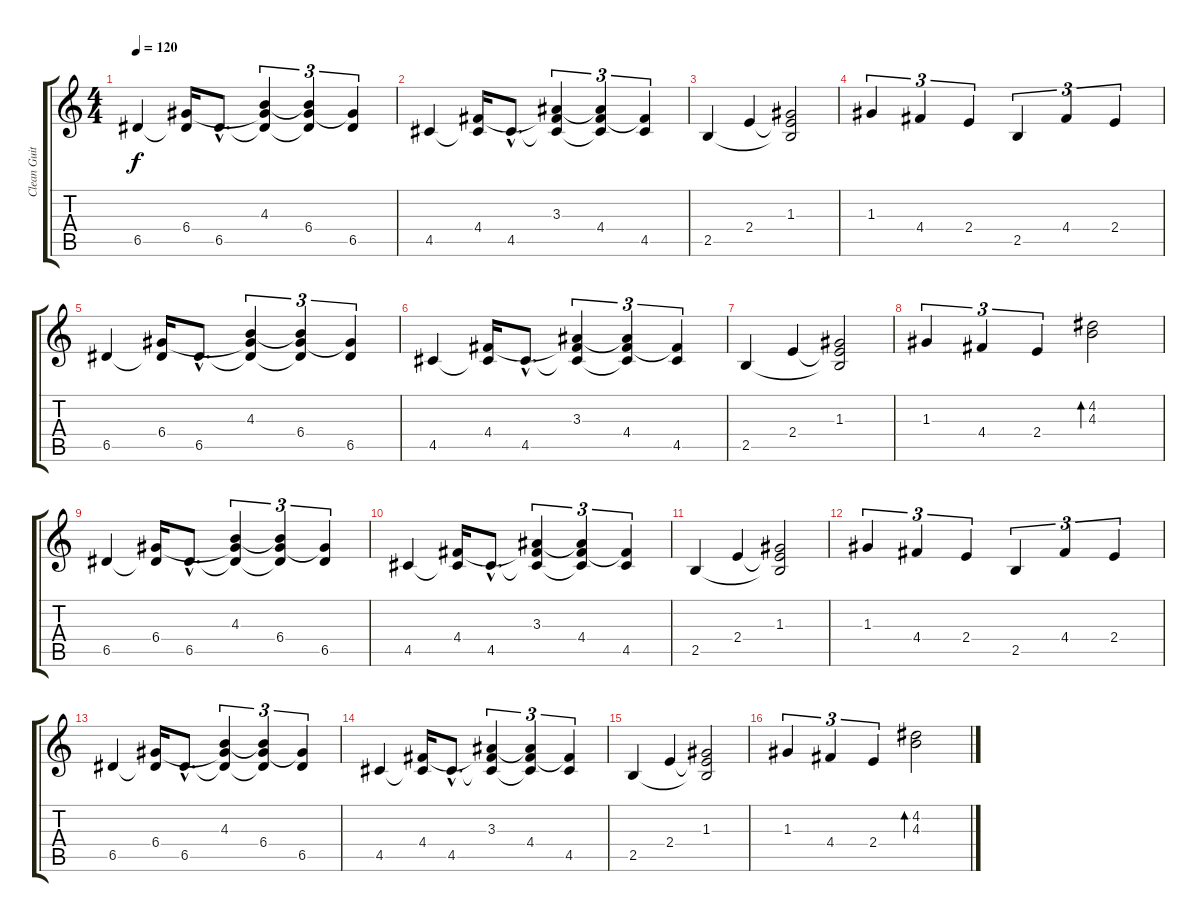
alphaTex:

\track ("Clean Guitar" "Clean Guit") {instrument electricguitarclean}
\staff {score tabs}
\tuning (E4 B3 G3 D3 A2 D2) {hide}
\ts (4 4)
\tempo 120
\clef g2
\ks c
6.5.4{dy f instrument electricguitarclean} (6.4 6.5{t}).16 6.5{hac}.8{d} (4.3 6.4{t} 6.5{t}).4{tu (3 2)} (4.3{t} 6.4 6.5{t}).4{tu (3 2)} (6.4{t} 6.5).4{tu (3 2)} |
4.5.4 (4.4 4.5{t}).16 4.5{hac}.8{d} (3.3 4.4{t} 4.5{t}).4{tu (3 2)} (3.3{t} 4.4 4.5{t}).4{tu (3 2)} (4.4{t} 4.5).4{tu (3 2)} |
2.5.4 2.4.4 (1.3 2.4{t} 2.5{t}).2 |
1.3.4{tu (3 2)} 4.4.4{tu (3 2)} 2.4.4{tu (3 2)} 2.5.4{tu (3 2)} 4.4.4{tu (3 2)} 2.4.4{tu (3 2)} |
6.5.4 (6.4 6.5{t}).16 6.5{hac}.8{d} (4.3 6.4{t} 6.5{t}).4{tu (3 2)} (4.3{t} 6.4 6.5{t}).4{tu (3 2)} (6.4{t} 6.5).4{tu (3 2)} |
4.5.4 (4.4 4.5{t}).16 4.5{hac}.8{d} (3.3 4.4{t} 4.5{t}).4{tu (3 2)} (3.3{t} 4.4 4.5{t}).4{tu (3 2)} (4.4{t} 4.5).4{tu (3 2)} |
2.5.4 2.4.4 (1.3 2.4{t} 2.5{t}).2 |
1.3.4{tu (3 2)} 4.4.4{tu (3 2)} 2.4.4{tu (3 2)} (4.2 4.3).2{bd 60} |
6.5.4 (6.4 6.5{t}).16 6.5{hac}.8{d} (4.3 6.4{t} 6.5{t}).4{tu (3 2)} (4.3{t} 6.4 6.5{t}).4{tu (3 2)} (6.4{t} 6.5).4{tu (3 2)} |
4.5.4 (4.4 4.5{t}).16 4.5{hac}.8{d} (3.3 4.4{t} 4.5{t}).4{tu (3 2)} (3.3{t} 4.4 4.5{t}).4{tu (3 2)} (4.4{t} 4.5).4{tu (3 2)} |
2.5.4 2.4.4 (1.3 2.4{t} 2.5{t}).2 |
1.3.4{tu (3 2)} 4.4.4{tu (3 2)} 2.4.4{tu (3 2)} 2.5.4{tu (3 2)} 4.4.4{tu (3 2)} 2.4.4{tu (3 2)} |
6.5.4 (6.4 6.5{t}).16 6.5{hac}.8{d} (4.3 6.4{t} 6.5{t}).4{tu (3 2)} (4.3{t} 6.4 6.5{t}).4{tu (3 2)} (6.4{t} 6.5).4{tu (3 2)} |
4.5.4 (4.4 4.5{t}).16 4.5{hac}.8{d} (3.3 4.4{t} 4.5{t}).4{tu (3 2)} (3.3{t} 4.4 4.5{t}).4{tu (3 2)} (4.4{t} 4.5).4{tu (3 2)} |
2.5.4 2.4.4 (1.3 2.4{t} 2.5{t}).2 |
1.3.4{tu (3 2)} 4.4.4{tu (3 2)} 2.4.4{tu (3 2)} (4.2 4.3).2{bd 60}
